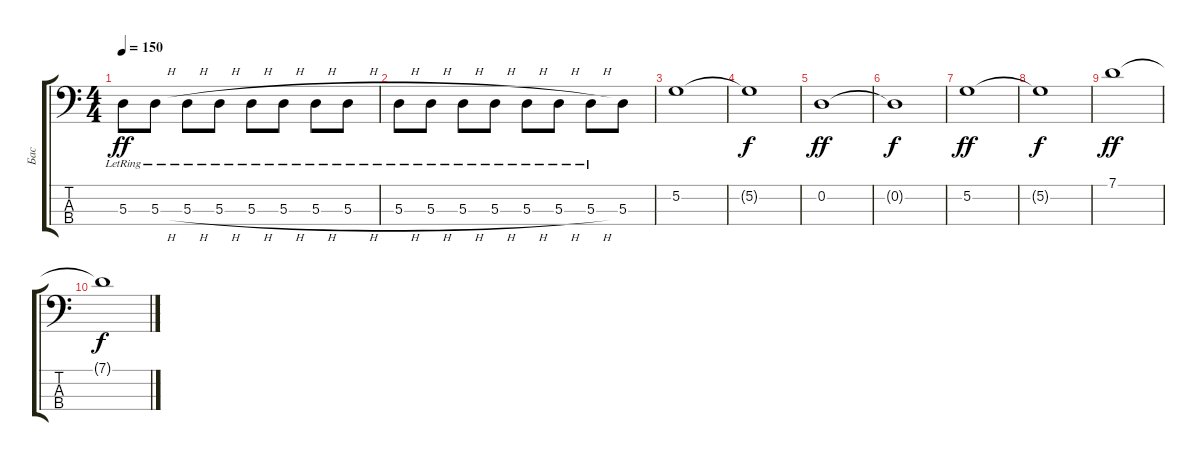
\track ("Бас" "Бас") {instrument electricbassfinger}
\staff {score tabs}
\tuning (G2 D2 A1 E1) {hide}
\ts (4 4)
\tempo 150
\clef f4
\ks c
5.3{lr}.8{dy ff} 5.3{h lr}.8 5.3{h lr}.8 5.3{h lr}.8 5.3{h lr}.8 5.3{h lr}.8 5.3{h lr}.8 5.3{h lr}.8 |
5.3{h lr}.8 5.3{h lr}.8 5.3{h lr}.8 5.3{h lr}.8 5.3{h lr}.8 5.3{h lr}.8 5.3{h lr}.8 5.3.8 |
5.2.1 |
5.2{t}.1{dy f} |
0.2.1{dy ff} |
0.2{t}.1{dy f} |
5.2.1{dy ff} |
5.2{t}.1{dy f} |
7.1.1{dy ff} |
7.1{t}.1{dy f}
